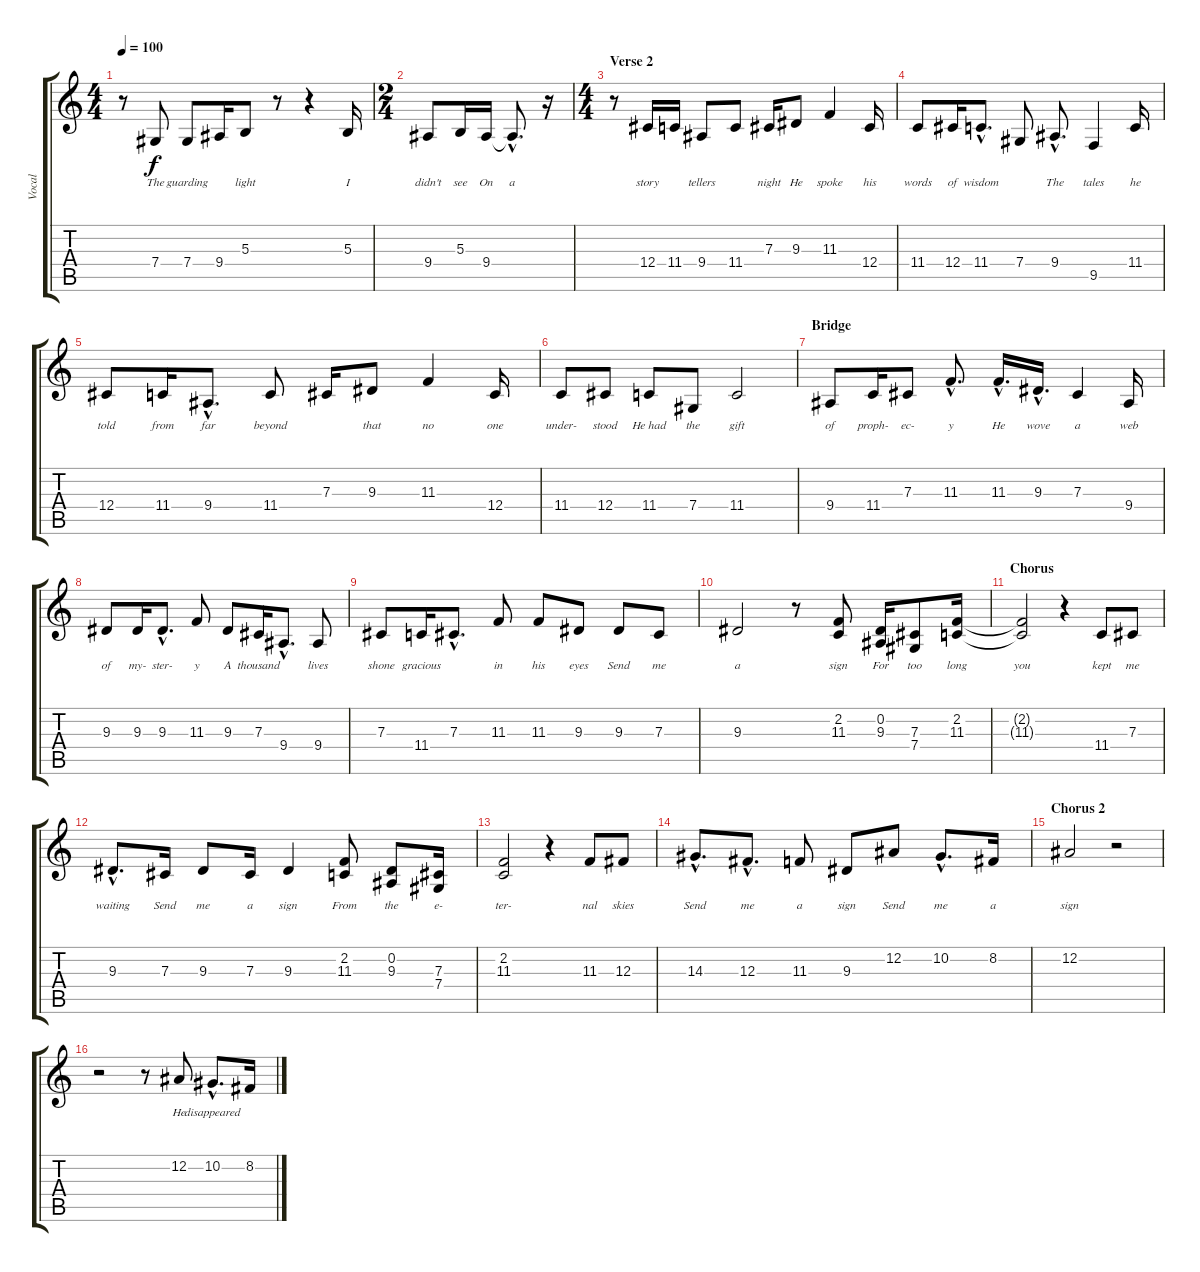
\track ("Vocal " "Vocal ") {instrument lead6voice}
\staff {score tabs}
\tuning (Eb4 Bb3 Gb3 Db3 Ab2 Eb2) {hide}
\ts (4 4)
\tempo 100
\clef g2
\ks c
r.8{dy f} 7.4.8{lyrics (0 "The") lyrics (1 "") lyrics (2 "") lyrics (3 "") lyrics (4 "")} 7.4.8{lyrics (0 "guarding") lyrics (1 "") lyrics (2 "") lyrics (3 "") lyrics (4 "")} 9.4.16{lyrics (0 "") lyrics (1 "") lyrics (2 "") lyrics (3 "") lyrics (4 "")} 5.3.8{lyrics (0 "light") lyrics (1 "") lyrics (2 "") lyrics (3 "") lyrics (4 "")} r.8 r.4 5.3.16{lyrics (0 "I") lyrics (1 "") lyrics (2 "") lyrics (3 "") lyrics (4 "")} |
\ts (2 4)
9.4.8{lyrics (0 "didn't") lyrics (1 "") lyrics (2 "") lyrics (3 "") lyrics (4 "")} 5.3.16{lyrics (0 "see") lyrics (1 "") lyrics (2 "") lyrics (3 "") lyrics (4 "")} 9.4.16{lyrics (0 "On") lyrics (1 "") lyrics (2 "") lyrics (3 "") lyrics (4 "")} 9.4{hac t}.8{d lyrics (0 "a") lyrics (1 "") lyrics (2 "") lyrics (3 "") lyrics (4 "")} r.16 |
\ts (4 4)
\section ("" "Verse 2")
r.8 12.4.16{lyrics (0 "story") lyrics (1 "") lyrics (2 "") lyrics (3 "") lyrics (4 "")} 11.4.16{lyrics (0 "") lyrics (1 "") lyrics (2 "") lyrics (3 "") lyrics (4 "")} 9.4.8{lyrics (0 "tellers") lyrics (1 "") lyrics (2 "") lyrics (3 "") lyrics (4 "")} 11.4.8{lyrics (0 "") lyrics (1 "") lyrics (2 "") lyrics (3 "") lyrics (4 "")} 7.3.16{lyrics (0 "night") lyrics (1 "") lyrics (2 "") lyrics (3 "") lyrics (4 "")} 9.3.8{lyrics (0 "He") lyrics (1 "") lyrics (2 "") lyrics (3 "") lyrics (4 "")} 11.3.4{lyrics (0 "spoke") lyrics (1 "") lyrics (2 "") lyrics (3 "") lyrics (4 "")} 12.4.16{lyrics (0 "his") lyrics (1 "") lyrics (2 "") lyrics (3 "") lyrics (4 "")} |
11.4.8{lyrics (0 "words") lyrics (1 "") lyrics (2 "") lyrics (3 "") lyrics (4 "")} 12.4.16{lyrics (0 "of") lyrics (1 "") lyrics (2 "") lyrics (3 "") lyrics (4 "")} 11.4{hac}.8{d lyrics (0 "wisdom") lyrics (1 "") lyrics (2 "") lyrics (3 "") lyrics (4 "")} 7.4.8{lyrics (0 "") lyrics (1 "") lyrics (2 "") lyrics (3 "") lyrics (4 "")} 9.4{hac}.8{d lyrics (0 "The") lyrics (1 "") lyrics (2 "") lyrics (3 "") lyrics (4 "")} 9.5.4{lyrics (0 "tales") lyrics (1 "") lyrics (2 "") lyrics (3 "") lyrics (4 "")} 11.4.16{lyrics (0 "he") lyrics (1 "") lyrics (2 "") lyrics (3 "") lyrics (4 "")} |
12.4.8{lyrics (0 "told") lyrics (1 "") lyrics (2 "") lyrics (3 "") lyrics (4 "")} 11.4.16{lyrics (0 "from") lyrics (1 "") lyrics (2 "") lyrics (3 "") lyrics (4 "")} 9.4{hac}.8{d lyrics (0 "far") lyrics (1 "") lyrics (2 "") lyrics (3 "") lyrics (4 "")} 11.4.8{lyrics (0 "beyond") lyrics (1 "") lyrics (2 "") lyrics (3 "") lyrics (4 "")} 7.3.16{lyrics (0 "") lyrics (1 "") lyrics (2 "") lyrics (3 "") lyrics (4 "")} 9.3.8{lyrics (0 "that") lyrics (1 "") lyrics (2 "") lyrics (3 "") lyrics (4 "")} 11.3.4{lyrics (0 "no") lyrics (1 "") lyrics (2 "") lyrics (3 "") lyrics (4 "")} 12.4.16{lyrics (0 "one") lyrics (1 "") lyrics (2 "") lyrics (3 "") lyrics (4 "")} |
11.4.8{lyrics (0 "under-") lyrics (1 "") lyrics (2 "") lyrics (3 "") lyrics (4 "")} 12.4.8{lyrics (0 "stood") lyrics (1 "") lyrics (2 "") lyrics (3 "") lyrics (4 "")} 11.4.8{lyrics (0 "He had") lyrics (1 "") lyrics (2 "") lyrics (3 "") lyrics (4 "")} 7.4.8{lyrics (0 "the") lyrics (1 "") lyrics (2 "") lyrics (3 "") lyrics (4 "")} 11.4.2{lyrics (0 "gift") lyrics (1 "") lyrics (2 "") lyrics (3 "") lyrics (4 "")} |
\section ("" "Bridge ")
9.4.8{lyrics (0 "of") lyrics (1 "") lyrics (2 "") lyrics (3 "") lyrics (4 "")} 11.4.16{lyrics (0 "proph-") lyrics (1 "") lyrics (2 "") lyrics (3 "") lyrics (4 "")} 7.3.8{lyrics (0 "ec-") lyrics (1 "") lyrics (2 "") lyrics (3 "") lyrics (4 "")} 11.3{hac}.8{d lyrics (0 "y") lyrics (1 "") lyrics (2 "") lyrics (3 "") lyrics (4 "")} 11.3{hac}.16{d lyrics (0 "He") lyrics (1 "") lyrics (2 "") lyrics (3 "") lyrics (4 "")} 9.3{hac}.16{d lyrics (0 "wove") lyrics (1 "") lyrics (2 "") lyrics (3 "") lyrics (4 "")} 7.3.4{lyrics (0 "a") lyrics (1 "") lyrics (2 "") lyrics (3 "") lyrics (4 "")} 9.4.16{lyrics (0 "web") lyrics (1 "") lyrics (2 "") lyrics (3 "") lyrics (4 "")} |
9.3.8{lyrics (0 "of") lyrics (1 "") lyrics (2 "") lyrics (3 "") lyrics (4 "")} 9.3.16{lyrics (0 "my-") lyrics (1 "") lyrics (2 "") lyrics (3 "") lyrics (4 "")} 9.3{hac}.8{d lyrics (0 "ster-") lyrics (1 "") lyrics (2 "") lyrics (3 "") lyrics (4 "")} 11.3.8{lyrics (0 "y") lyrics (1 "") lyrics (2 "") lyrics (3 "") lyrics (4 "")} 9.3.8{lyrics (0 "A") lyrics (1 "") lyrics (2 "") lyrics (3 "") lyrics (4 "")} 7.3.16{lyrics (0 "thousand") lyrics (1 "") lyrics (2 "") lyrics (3 "") lyrics (4 "")} 9.4{hac}.8{d lyrics (0 "") lyrics (1 "") lyrics (2 "") lyrics (3 "") lyrics (4 "")} 9.4.8{lyrics (0 "lives") lyrics (1 "") lyrics (2 "") lyrics (3 "") lyrics (4 "")} |
7.3.8{lyrics (0 "shone") lyrics (1 "") lyrics (2 "") lyrics (3 "") lyrics (4 "")} 11.4.16{lyrics (0 "gracious") lyrics (1 "") lyrics (2 "") lyrics (3 "") lyrics (4 "")} 7.3{hac}.8{d lyrics (0 "") lyrics (1 "") lyrics (2 "") lyrics (3 "") lyrics (4 "")} 11.3.8{lyrics (0 "in") lyrics (1 "") lyrics (2 "") lyrics (3 "") lyrics (4 "")} 11.3.8{lyrics (0 "his") lyrics (1 "") lyrics (2 "") lyrics (3 "") lyrics (4 "")} 9.3.8{lyrics (0 "eyes") lyrics (1 "") lyrics (2 "") lyrics (3 "") lyrics (4 "")} 9.3.8{lyrics (0 "Send") lyrics (1 "") lyrics (2 "") lyrics (3 "") lyrics (4 "")} 7.3.8{lyrics (0 "me") lyrics (1 "") lyrics (2 "") lyrics (3 "") lyrics (4 "")} |
9.3.2{lyrics (0 "a") lyrics (1 "") lyrics (2 "") lyrics (3 "") lyrics (4 "")} r.8 (2.2 11.3).8{lyrics (0 "sign") lyrics (1 "") lyrics (2 "") lyrics (3 "") lyrics (4 "")} (0.2 9.3).16{lyrics (0 "For") lyrics (1 "") lyrics (2 "") lyrics (3 "") lyrics (4 "")} (7.3 7.4).8{lyrics (0 "too") lyrics (1 "") lyrics (2 "") lyrics (3 "") lyrics (4 "")} (2.2 11.3).16{lyrics (0 "long") lyrics (1 "") lyrics (2 "") lyrics (3 "") lyrics (4 "")} |
\section ("" "Chorus")
(2.2{t} 11.3{t}).2{lyrics (0 "you") lyrics (1 "") lyrics (2 "") lyrics (3 "") lyrics (4 "")} r.4 11.4.8{lyrics (0 "kept") lyrics (1 "") lyrics (2 "") lyrics (3 "") lyrics (4 "")} 7.3.8{lyrics (0 "me") lyrics (1 "") lyrics (2 "") lyrics (3 "") lyrics (4 "")} |
9.3{hac}.8{d lyrics (0 "waiting") lyrics (1 "") lyrics (2 "") lyrics (3 "") lyrics (4 "")} 7.3.16{lyrics (0 "Send") lyrics (1 "") lyrics (2 "") lyrics (3 "") lyrics (4 "")} 9.3.8{lyrics (0 "me") lyrics (1 "") lyrics (2 "") lyrics (3 "") lyrics (4 "")} 7.3.16{lyrics (0 "a") lyrics (1 "") lyrics (2 "") lyrics (3 "") lyrics (4 "")} 9.3.4{lyrics (0 "sign") lyrics (1 "") lyrics (2 "") lyrics (3 "") lyrics (4 "")} (2.2 11.3).8{lyrics (0 "From") lyrics (1 "") lyrics (2 "") lyrics (3 "") lyrics (4 "")} (0.2 9.3).8{lyrics (0 "the") lyrics (1 "") lyrics (2 "") lyrics (3 "") lyrics (4 "")} (7.3 7.4).16{lyrics (0 "e-") lyrics (1 "") lyrics (2 "") lyrics (3 "") lyrics (4 "")} |
(2.2 11.3).2{lyrics (0 "ter-") lyrics (1 "") lyrics (2 "") lyrics (3 "") lyrics (4 "")} r.4 11.3.8{lyrics (0 "nal") lyrics (1 "") lyrics (2 "") lyrics (3 "") lyrics (4 "")} 12.3.8{lyrics (0 "skies") lyrics (1 "") lyrics (2 "") lyrics (3 "") lyrics (4 "")} |
14.3{hac}.8{d lyrics (0 "Send") lyrics (1 "") lyrics (2 "") lyrics (3 "") lyrics (4 "")} 12.3{hac}.8{d lyrics (0 "me") lyrics (1 "") lyrics (2 "") lyrics (3 "") lyrics (4 "")} 11.3.8{lyrics (0 "a") lyrics (1 "") lyrics (2 "") lyrics (3 "") lyrics (4 "")} 9.3.8{lyrics (0 "sign") lyrics (1 "") lyrics (2 "") lyrics (3 "") lyrics (4 "")} 12.2.8{lyrics (0 "Send") lyrics (1 "") lyrics (2 "") lyrics (3 "") lyrics (4 "")} 10.2{hac}.8{d lyrics (0 "me") lyrics (1 "") lyrics (2 "") lyrics (3 "") lyrics (4 "")} 8.2.16{lyrics (0 "a") lyrics (1 "") lyrics (2 "") lyrics (3 "") lyrics (4 "")} |
\section ("" "Chorus 2 ")
12.2.2{lyrics (0 "sign") lyrics (1 "") lyrics (2 "") lyrics (3 "") lyrics (4 "")} r.2 |
r.2 r.8 12.2.8{lyrics (0 "He") lyrics (1 "") lyrics (2 "") lyrics (3 "") lyrics (4 "")} 10.2{hac}.8{d lyrics (0 "disappeared") lyrics (1 "") lyrics (2 "") lyrics (3 "") lyrics (4 "")} 8.2.16{lyrics (0 "") lyrics (1 "") lyrics (2 "") lyrics (3 "") lyrics (4 "")}
